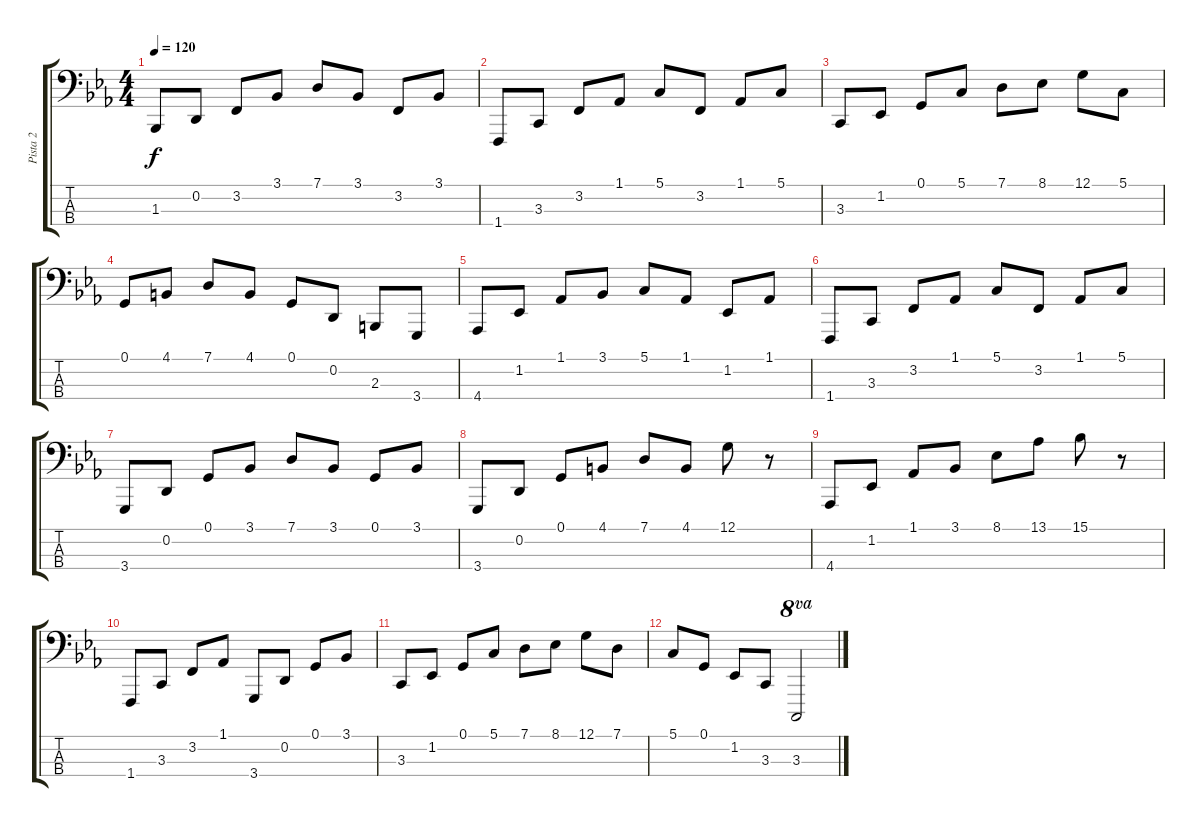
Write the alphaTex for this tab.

\track ("Pista 2" "Pista 2") {instrument brightacousticpiano}
\staff {score tabs}
\tuning (G2 D2 A1 E1) {hide}
\ts (4 4)
\tempo 120
\clef f4
\ks eb
1.3.8{dy f} 0.2.8 3.2.8 3.1.8 7.1.8 3.1.8 3.2.8 3.1.8 |
1.4.8 3.3.8 3.2.8 1.1.8 5.1.8 3.2.8 1.1.8 5.1.8 |
3.3.8 1.2.8 0.1.8 5.1.8 7.1.8 8.1.8 12.1.8 5.1.8 |
0.1.8 4.1.8 7.1.8 4.1.8 0.1.8 0.2.8 2.3.8 3.4.8 |
4.4.8 1.2.8 1.1.8 3.1.8 5.1.8 1.1.8 1.2.8 1.1.8 |
1.4.8 3.3.8 3.2.8 1.1.8 5.1.8 3.2.8 1.1.8 5.1.8 |
3.4.8 0.2.8 0.1.8 3.1.8 7.1.8 3.1.8 0.1.8 3.1.8 |
3.4.8 0.2.8 0.1.8 4.1.8 7.1.8 4.1.8 12.1.8 r.8 |
4.4.8 1.2.8 1.1.8 3.1.8 8.1.8 13.1.8 15.1.8 r.8 |
1.4.8 3.3.8 3.2.8 1.1.8 3.4.8 0.2.8 0.1.8 3.1.8 |
3.3.8 1.2.8 0.1.8 5.1.8 7.1.8 8.1.8 12.1.8 7.1.8 |
5.1.8 0.1.8 1.2.8 3.3.8 3.3.2{ot 8va}
